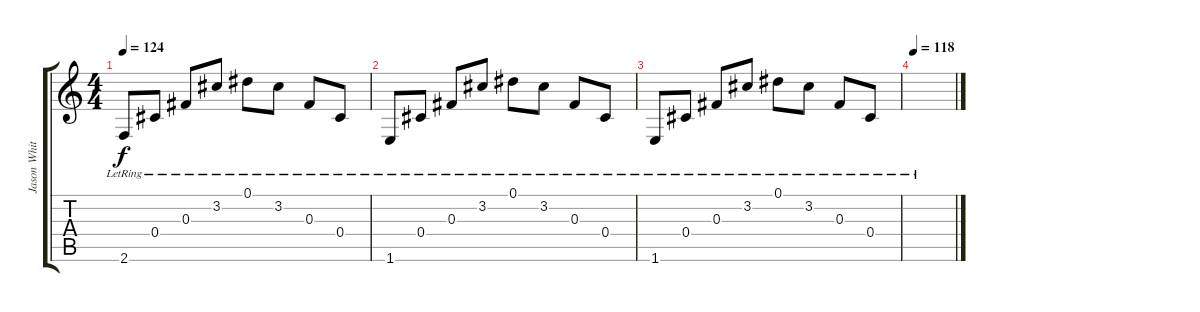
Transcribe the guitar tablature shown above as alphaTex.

\track ("Jason White - Guitar" "Jason Whit") {instrument electricguitarclean}
\staff {score tabs}
\tuning (Eb4 Bb3 Gb3 Db3 Ab2 Eb2) {hide}
\ts (4 4)
\tempo 124
\clef g2
\ks c
2.6{lr}.8{dy f} 0.4{lr}.8 0.3{lr}.8 3.2{lr}.8 0.1{lr}.8 3.2{lr}.8 0.3{lr}.8 0.4{lr}.8 |
1.6{lr}.8 0.4{lr}.8 0.3{lr}.8 3.2{lr}.8 0.1{lr}.8 3.2{lr}.8 0.3{lr}.8 0.4{lr}.8 |
1.6{lr}.8 0.4{lr}.8 0.3{lr}.8 3.2{lr}.8 0.1{lr}.8 3.2{lr}.8 0.3{lr}.8 0.4{lr}.8 |
\tempo 118
